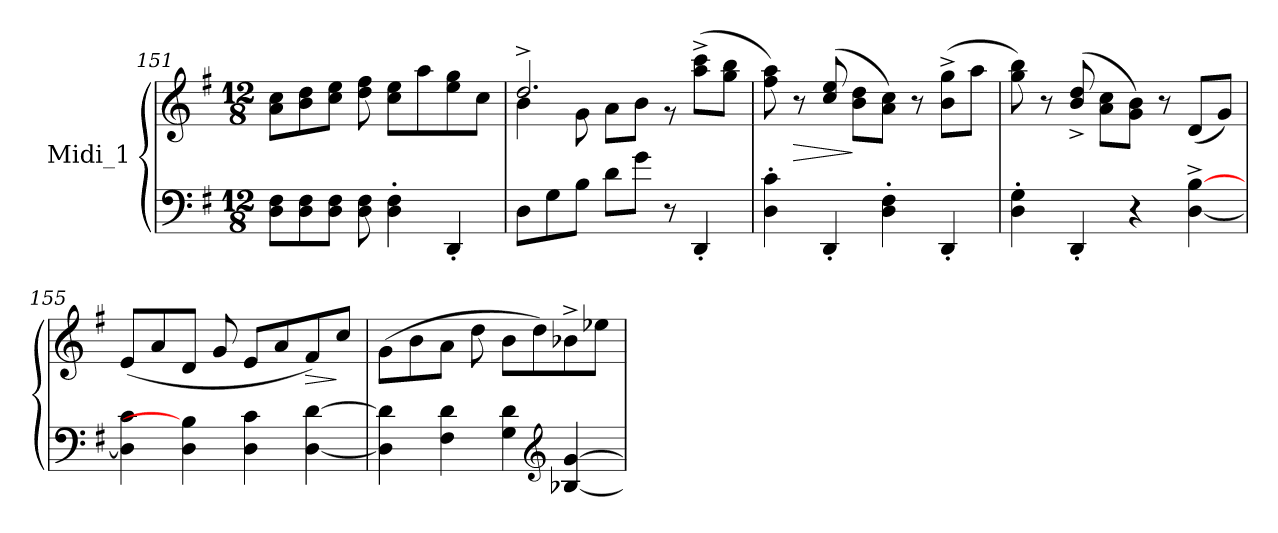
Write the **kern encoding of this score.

**kern	**kern	**dynam
*part1	*part1	*part1
*staff2	*staff1	*staff1/2
*I"Midi_1	*	*
*clefF4	*clefG2	*
*k[f#]	*k[f#]	*
*G:	*G:	*
*M12/8	*M12/8	*
=151	=151	=151
*	*^	*
8D\ 8F#\L	8a\ 8cc\L	2ryy	.
8D\ 8F#\	8b\ 8dd\	.	.
8D\ 8F#\J	8cc\ 8ee\J	.	.
8D\ 8F#\	8dd\ 8ff#\	.	.
4D\' 4F#\'	8cc\ 8ee\L	2ryy	.
.	8aa\	.	.
4DD'/	8ee\ 8gg\	.	.
.	8cc\J	.	.
=152	=152	=152	=152
8D\L	2.dd^/	4b\	.
8G\	.	.	.
8B\J	.	8g\	.
8d\L	.	8a\L	.
8g\J	.	8b\J	.
8r	.	8r	.
4DD'/	(>8aa\^ 8ccc\^L	4ryy	.
.	8gg\ 8bb\J	.	.
=153	=153	=153	=153
4D\' 4c\'	8ff#\ 8aa\)	2ryy	.
!	!	!	!LO:HP:b
.	8r	.	>
4DD'/	(>8cc/ 8ee/	.	.
.	8b\ 8dd\L	.	]
4D\' 4F#\'	8a\ 8cc\J)	2ryy	.
.	8r	.	.
4DD'/	(>8b\^ 8gg\^L	.	.
.	8aa\J	.	.
!!LO:LB:g=z	!!
=154	=154	=154	=154
4D\' 4G\'	8gg\ 8bb\)	8ryy	.
.	8r	8ryy	.
4DD'/	(>8b/^ 8dd/^	4ryy	.
.	8a\ 8cc\L	.	.
4r	8g\ 8b\J)	8ryy	.
.	8r	4ryy	.
[4D\^ [4B\^	(8d/L	.	.
.	8g/J)	8ryy	.
*	*v	*v	*
!!LO:PB:g=z
=155	=155	=155
4D\] 4c\	(8e/L	.
.	8a/	.
4D\ 4B\]	8d/J	.
.	8g/	.
4D\ 4c\	8e/L	.
.	8a/	.
!	!	!LO:HP:b
[4D\ [4d\	8f#/)	>
.	8cc/J	]
=156	=156	=156
4D\] 4d\]	(>8g\L	.
.	8b\	.
4F#\ 4d\	8a\J	.
.	8dd\	.
4G\ 4d\	8b\L	.
.	8dd\)	.
*clefG2	*	*
[4B-X/ [4g/	8b-X^\	.
.	8ee-X\J	.
=	=	=
*-	*-	*-
